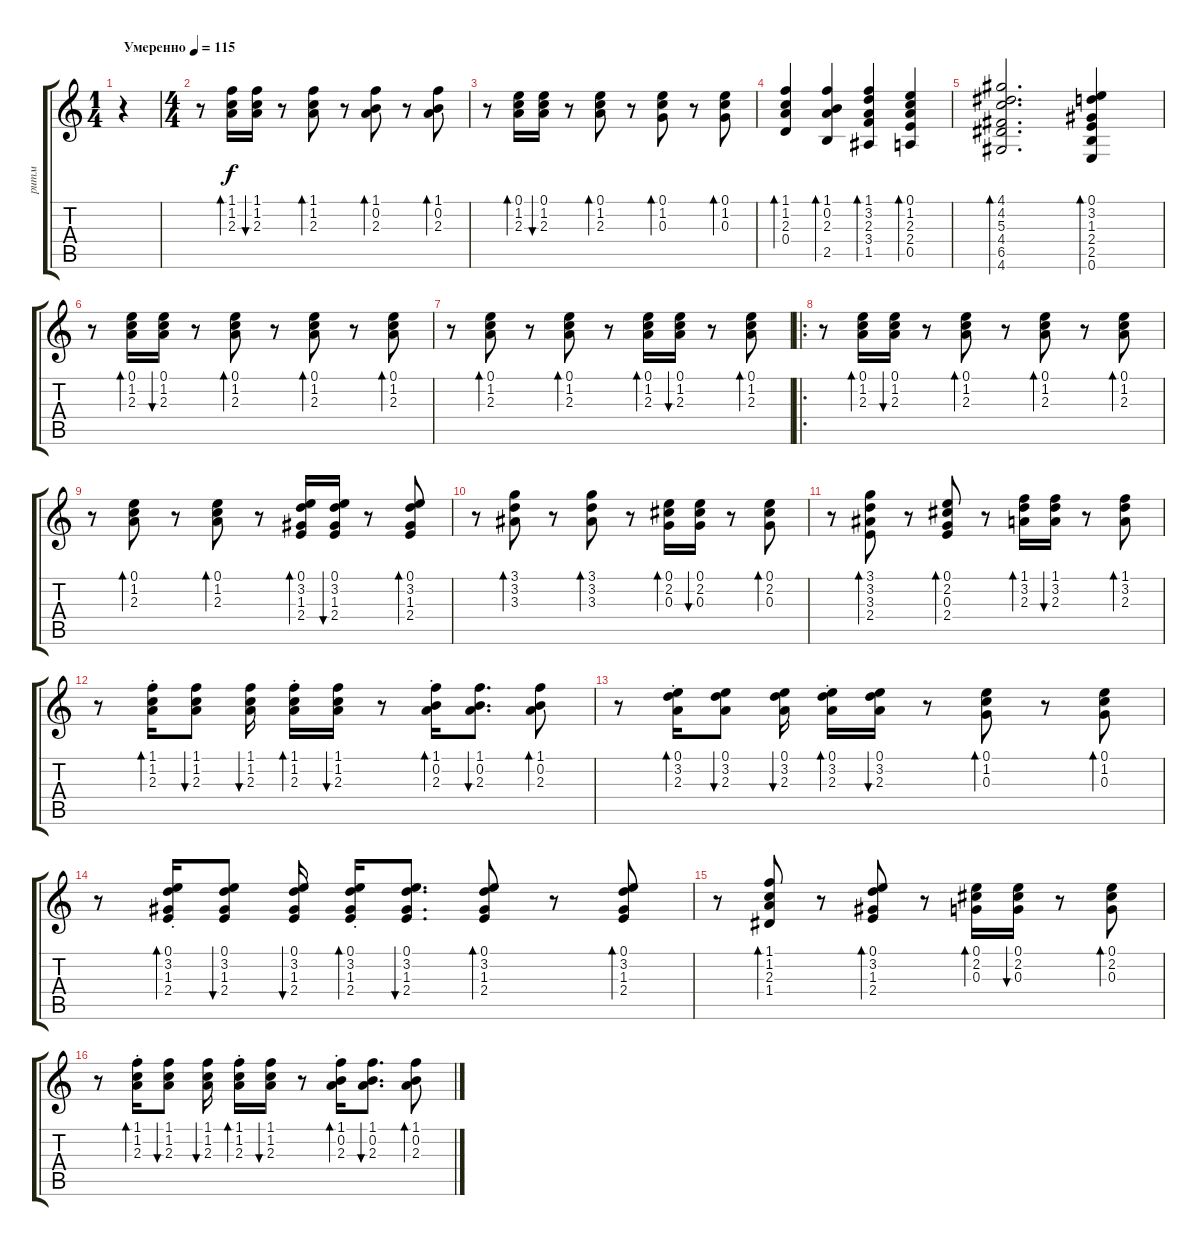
\track ("ритм" "ритм") {instrument acousticguitarsteel}
\staff {score tabs}
\tuning (E4 B3 G3 D3 A2 E2) {hide}
\ts (1 4)
\tempo (115 "Умеренно")
\clef g2
\ks aminor
r.4{dy f instrument acousticguitarsteel} |
\ts (4 4)
r.8 (1.1 1.2 2.3).16{bd 60} (1.1 1.2 2.3).16{bu 60} r.8 (1.1 1.2 2.3).8{bd 60} r.8 (1.1 0.2 2.3).8{bd 60} r.8 (1.1 0.2 2.3).8{bd 60} |
r.8 (0.1 1.2 2.3).16{bd 60} (0.1 1.2 2.3).16{bu 60} r.8 (0.1 1.2 2.3).8{bd 60} r.8 (0.1 1.2 0.3).8{bd 60} r.8 (0.1 1.2 0.3).8{bd 60} |
(1.1 1.2 2.3 0.4).4{bd 120} (1.1 0.2 2.3 2.5).4{bd 120} (1.1 3.2 2.3 3.4 1.5).4{bd 120} (0.1 1.2 2.3 2.4 0.5).4{bd 120} |
(4.1 4.2 5.3 4.4 6.5 4.6).2{d bd 120} (0.1 3.2 1.3 2.4 2.5 0.6).4{bd 60} |
r.8 (0.1 1.2 2.3).16{bd 60} (0.1 1.2 2.3).16{bu 60} r.8 (0.1 1.2 2.3).8{bd 60} r.8 (0.1 1.2 2.3).8{bd 60} r.8 (0.1 1.2 2.3).8{bd 60} |
r.8 (0.1 1.2 2.3).8{bd 60} r.8 (0.1 1.2 2.3).8{bd 60} r.8 (0.1 1.2 2.3).16{bd 60} (0.1 1.2 2.3).16{bu 60} r.8 (0.1 1.2 2.3).8{bd 60} |
\ro
r.8 (0.1 1.2 2.3).16{bd 60} (0.1 1.2 2.3).16{bu 60} r.8 (0.1 1.2 2.3).8{bd 60} r.8 (0.1 1.2 2.3).8{bd 60} r.8 (0.1 1.2 2.3).8{bd 60} |
r.8 (0.1 1.2 2.3).8{bd 60} r.8 (0.1 1.2 2.3).8{bd 60} r.8 (0.1 3.2 1.3 2.4).16{bd 60} (0.1 3.2 1.3 2.4).16{bu 60} r.8 (0.1 3.2 1.3 2.4).8{bd 60} |
r.8 (3.1 3.2 3.3).8{bd 60} r.8 (3.1 3.2 3.3).8{bd 60} r.8 (0.1 2.2 0.3).16{bd 60} (0.1 2.2 0.3).16{bu 60} r.8 (0.1 2.2 0.3).8{bd 60} |
r.8 (3.1 3.2 3.3 2.4).8{bd 60} r.8 (0.1 2.2 0.3 2.4).8{bd 60} r.8 (1.1 3.2 2.3).16{bd 60} (1.1 3.2 2.3).16{bu 60} r.8 (1.1 3.2 2.3).8{bd 60} |
r.8 (1.1{st} 1.2{st} 2.3{st}).16{bd 60} (1.1 1.2 2.3).8{bu 60} (1.1 1.2 2.3).16{bu 60 beam split} (1.1{st} 1.2{st} 2.3{st}).16{bd 60} (1.1 1.2 2.3).16{bu 60} r.8 (1.1{st} 0.2{st} 2.3{st}).16{bd 60} (1.1 0.2 2.3).8{d bu 60} (1.1 0.2 2.3).8{bd 60} |
r.8 (0.1{st} 3.2{st} 2.3{st}).16{bd 60} (0.1 3.2 2.3).8{bu 60} (0.1 3.2 2.3).16{bu 60 beam split} (0.1{st} 3.2{st} 2.3{st}).16{bd 60} (0.1 3.2 2.3).16{bu 60} r.8 (0.1 1.2 0.3).8{bd 60} r.8 (0.1 1.2 0.3).8{bd 60} |
r.8 (0.1{st} 3.2{st} 1.3{st} 2.4{st}).16{bd 60} (0.1 3.2 1.3 2.4).8{bu 60} (0.1 3.2 1.3 2.4).16{bu 60 beam split} (0.1{st} 3.2{st} 1.3{st} 2.4{st}).16{bd 60} (0.1 3.2 1.3 2.4).8{d bu 60} (0.1 3.2 1.3 2.4).8{bd 60} r.8 (0.1 3.2 1.3 2.4).8{bd 60} |
r.8 (1.1 1.2 2.3 1.4).8{bd 60} r.8 (0.1 3.2 1.3 2.4).8{bd 60} r.8 (0.1 2.2 0.3).16{bd 60} (0.1 2.2 0.3).16{bu 60} r.8 (0.1 2.2 0.3).8{bd 60} |
r.8 (1.1{st} 1.2{st} 2.3{st}).16{bd 60} (1.1 1.2 2.3).8{bu 60} (1.1 1.2 2.3).16{bu 60 beam split} (1.1{st} 1.2{st} 2.3{st}).16{bd 60} (1.1 1.2 2.3).16{bu 60} r.8 (1.1{st} 0.2{st} 2.3{st}).16{bd 60} (1.1 0.2 2.3).8{d bu 60} (1.1 0.2 2.3).8{bd 60}
